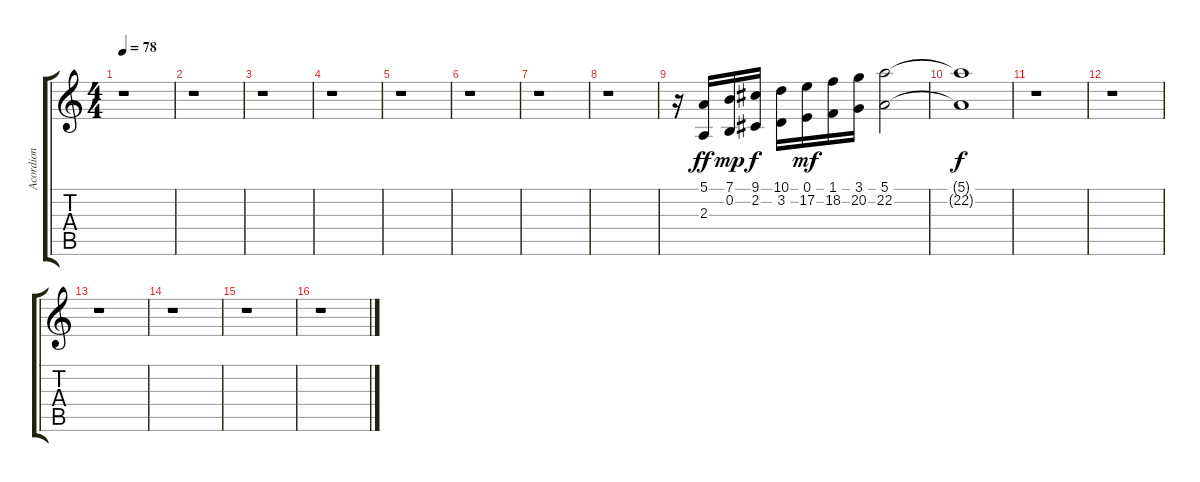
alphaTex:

\track ("Acordion" "Acordion") {instrument accordion}
\staff {score tabs}
\tuning (E4 B3 G3 D3 A2 E2) {hide}
\ts (4 4)
\tempo 78
\clef g2
\ks c
r.1{dy ff} |
r.1 |
r.1 |
r.1 |
r.1 |
r.1 |
r.1 |
r.1 |
r.16 (5.1 2.3).16 (7.1 0.2).16{dy mp} (9.1 2.2).16{dy f} (10.1 3.2).16 (0.1 17.2).16{dy mf} (1.1 18.2).16 (3.1 20.2).16 (5.1 22.2).2 |
(5.1{t} 22.2{t}).1{dy f} |
r.1 |
r.1 |
r.1 |
r.1 |
r.1 |
r.1
